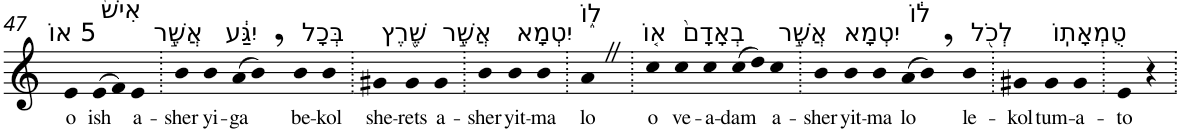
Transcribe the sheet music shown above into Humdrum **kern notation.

**kern	**text
*part1	*part1
*staff1	*staff1
*I"Piano	*
*I'Pno	*
!!LO:PB:g=z
*clefG2	*
*k[]	*
=47	=47
!LO:TX:a:t=5 אוֹ	!
!	!LO:LY:b
4e	o
!LO:TX:a:t=אִישׁ֙	!
!	!LO:LY:b
(>8e	ish
8f)	.
!LO:TX:a:t=אֲשֶׁ֣ר	!
!	!LO:LY:b
4e	a-
=48.	=48.
!	!LO:LY:b
4b	-sher
!LO:TX:a:t=יִגַּ֔ע	!
!	!LO:LY:b
4b	yi-
!	!LO:LY:b
(>8a	-ga
8b,)	.
!LO:TX:a:t=בְּכָל	!
!	!LO:LY:b
4b	be-
!	!LO:LY:b
4b	-kol
=49.	=49.
!LO:TX:a:t=שֶׁ֖רֶץ	!
!	!LO:LY:b
4g#X	she-
!	!LO:LY:b
4g#	-rets
!LO:TX:a:t=אֲשֶׁ֣ר	!
!	!LO:LY:b
4g#	a-
=50.	=50.
!	!LO:LY:b
4b	-sher
!LO:TX:a:t=יִטְמָא	!
!	!LO:LY:b
4b	yit-
!	!LO:LY:b
4b	-ma
=51.	=51.
!LO:TX:a:t=ל֑וֹ	!
!	!LO:LY:b
4aZ	lo
=52.	=52.
!LO:TX:a:t=א֤וֹ	!
!	!LO:LY:b
4cc	o
!LO:TX:a:t=בְאָדָם֙	!
!	!LO:LY:b
4cc	ve-
!	!LO:LY:b
4cc	-a-
!	!LO:LY:b
(>8cc	-dam
8dd)	.
!LO:TX:a:t=אֲשֶׁ֣ר	!
!	!LO:LY:b
4cc	a-
=53.	=53.
!	!LO:LY:b
4b	-sher
!LO:TX:a:t=יִטְמָא	!
!	!LO:LY:b
4b	yit-
!	!LO:LY:b
4b	-ma
!LO:TX:a:t=ל֔וֹ	!
!	!LO:LY:b
(>8a	lo
8b,)	.
!LO:TX:a:t=לְכֹ֖ל	!
!	!LO:LY:b
4b	le-
=54.	=54.
!	!LO:LY:b
4g#X	-kol
!LO:TX:a:t=טֻמְאָתֽוֹ	!
!	!LO:LY:b
4g#	tum-
!	!LO:LY:b
4g#	-a-
=55.	=55.
!	!LO:LY:b
4e	-to
4r	.
=.	=.
*-	*-
